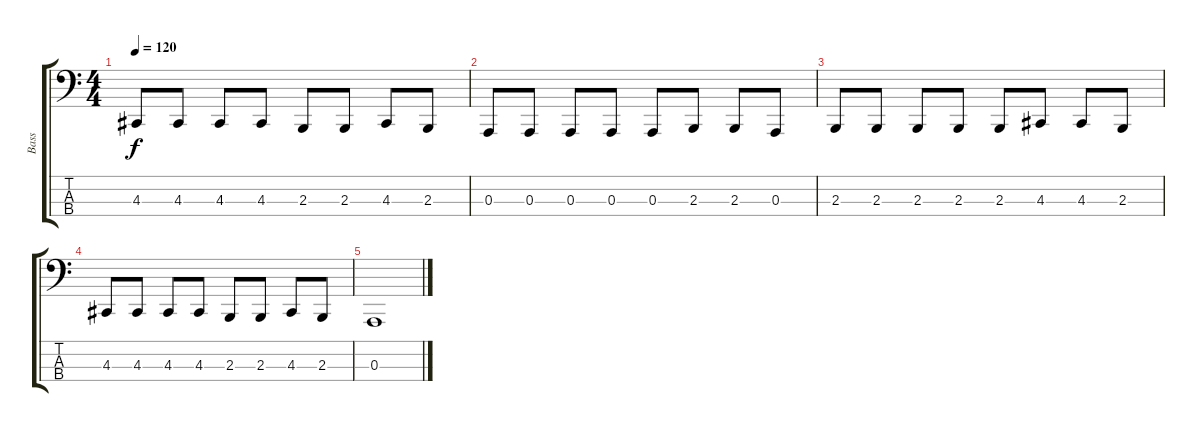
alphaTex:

\track ("Bass" "Bass") {instrument lead8bassandlead}
\staff {score tabs}
\tuning (G2 D2 A1 E1) {hide}
\ts (4 4)
\tempo 120
\clef f4
\ks c
4.3.8{dy f} 4.3.8 4.3.8 4.3.8 2.3.8 2.3.8 4.3.8 2.3.8 |
0.3.8 0.3.8 0.3.8 0.3.8 0.3.8 2.3.8 2.3.8 0.3.8 |
2.3.8 2.3.8 2.3.8 2.3.8 2.3.8 4.3.8 4.3.8 2.3.8 |
4.3.8 4.3.8 4.3.8 4.3.8 2.3.8 2.3.8 4.3.8 2.3.8 |
0.3.1
